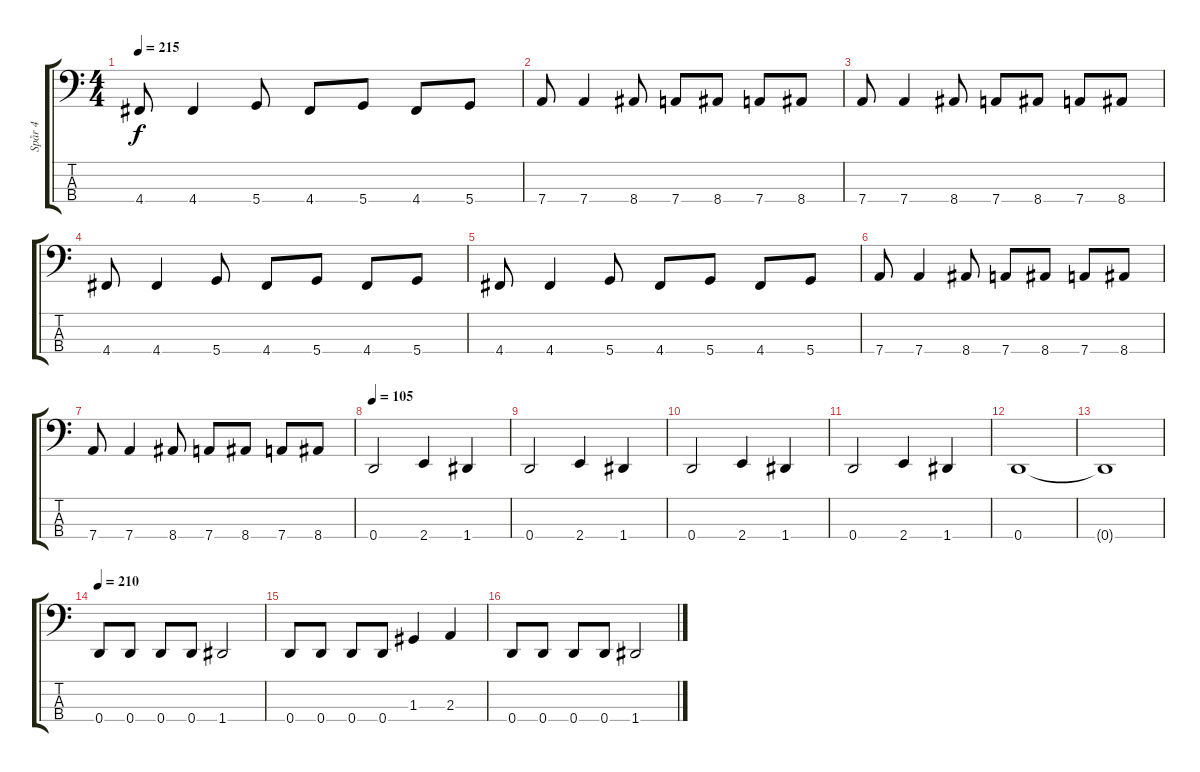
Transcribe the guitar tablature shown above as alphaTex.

\track ("Spår 4" "Spår 4") {instrument electricbassfinger}
\staff {score tabs}
\tuning (F2 C2 G1 D1) {hide}
\ts (4 4)
\tempo 215
\clef f4
\ks c
4.4.8{dy f} 4.4.4 5.4.8 4.4.8 5.4.8 4.4.8 5.4.8 |
7.4.8 7.4.4 8.4.8 7.4.8 8.4.8 7.4.8 8.4.8 |
7.4.8 7.4.4 8.4.8 7.4.8 8.4.8 7.4.8 8.4.8 |
4.4.8 4.4.4 5.4.8 4.4.8 5.4.8 4.4.8 5.4.8 |
4.4.8 4.4.4 5.4.8 4.4.8 5.4.8 4.4.8 5.4.8 |
7.4.8 7.4.4 8.4.8 7.4.8 8.4.8 7.4.8 8.4.8 |
7.4.8 7.4.4 8.4.8 7.4.8 8.4.8 7.4.8 8.4.8 |
\tempo 105
0.4.2 2.4.4 1.4.4 |
0.4.2 2.4.4 1.4.4 |
0.4.2 2.4.4 1.4.4 |
0.4.2 2.4.4 1.4.4 |
0.4.1 |
0.4{t}.1 |
\tempo 210
0.4.8 0.4.8 0.4.8 0.4.8 1.4.2 |
0.4.8 0.4.8 0.4.8 0.4.8 1.3.4 2.3.4 |
0.4.8 0.4.8 0.4.8 0.4.8 1.4.2
